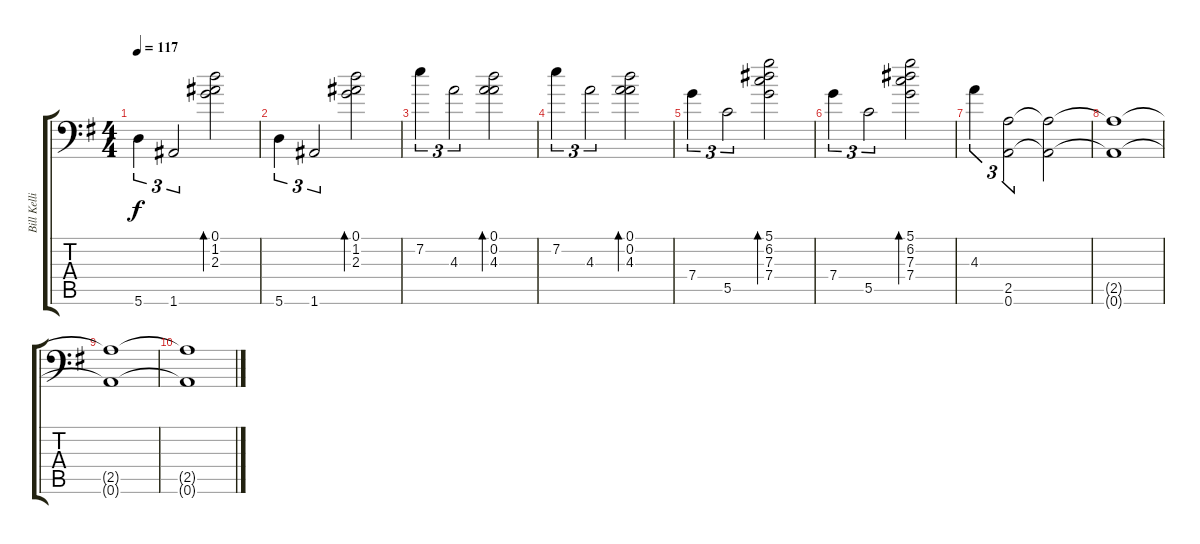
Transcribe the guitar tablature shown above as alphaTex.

\track ("Bill Kelliher" "Bill Kelli") {instrument overdrivenguitar}
\staff {score tabs}
\tuning (D4 A3 F3 C3 G2 A1) {hide}
\ts (4 4)
\tempo 117
\clef f4
\ks g
5.6.4{tu (3 2) dy f} 1.6.2{tu (3 2)} (0.1 1.2 2.3).2{bd 30} |
5.6.4{tu (3 2)} 1.6.2{tu (3 2)} (0.1 1.2 2.3).2{bd 30} |
7.2.4{tu (3 2)} 4.3.2{tu (3 2)} (0.1 0.2 4.3).2{bd 30} |
7.2.4{tu (3 2)} 4.3.2{tu (3 2)} (0.1 0.2 4.3).2{bd 30} |
7.4.4{tu (3 2)} 5.5.2{tu (3 2)} (5.1 6.2 7.3 7.4).2{bd 30} |
7.4.4{tu (3 2)} 5.5.2{tu (3 2)} (5.1 6.2 7.3 7.4).2{bd 30} |
4.3.4{tu (3 2)} (2.5 0.6).2{tu (3 2)} (2.5{t} 0.6{t}).2 |
(2.5{t} 0.6{t}).1 |
(2.5{t} 0.6{t}).1 |
(2.5{t} 0.6{t}).1
